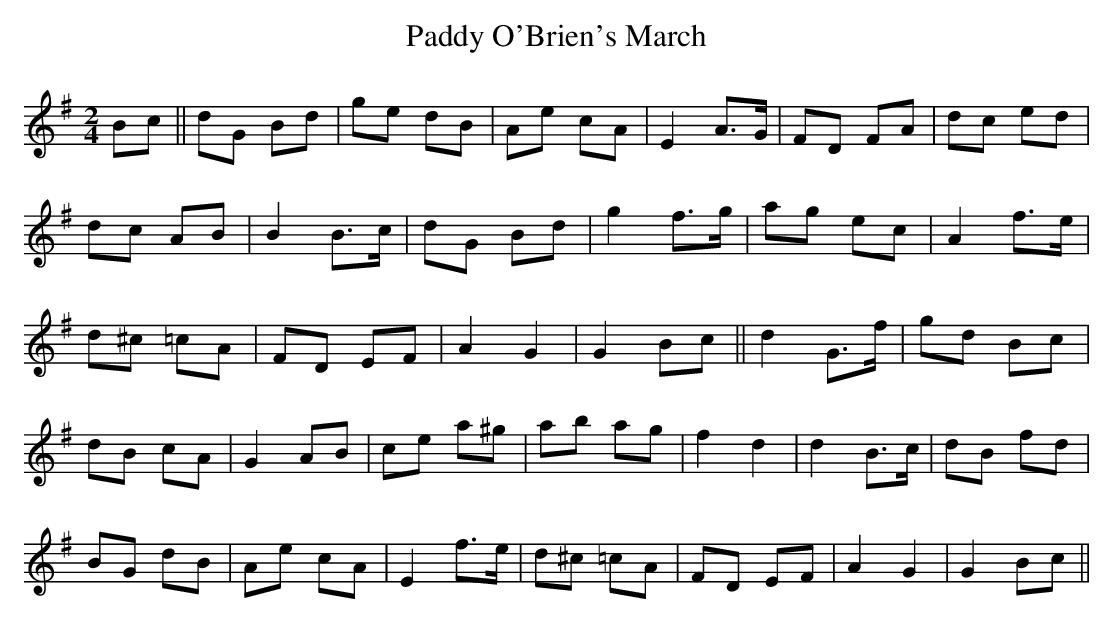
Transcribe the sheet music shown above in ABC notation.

X:1
T:Paddy O'Brien's March
M:2/4
L:1/8
K:G
Bc||dG Bd|ge dB|Ae cA|E2 A>G|FD FA|dc ed|
dc AB|B2 B>c|dG Bd|g2 f>g|ag ec|A2 f>e|
d^c =cA|FD EF|A2 G2|G2 Bc||d2 G>f|gd Bc|
dB cA|G2 AB|ce a^g|ab ag|f2 d2|d2 B>c|dB fd|
BG dB|Ae cA|E2 f>e|d^c =cA|FD EF|A2 G2|G2 Bc||
